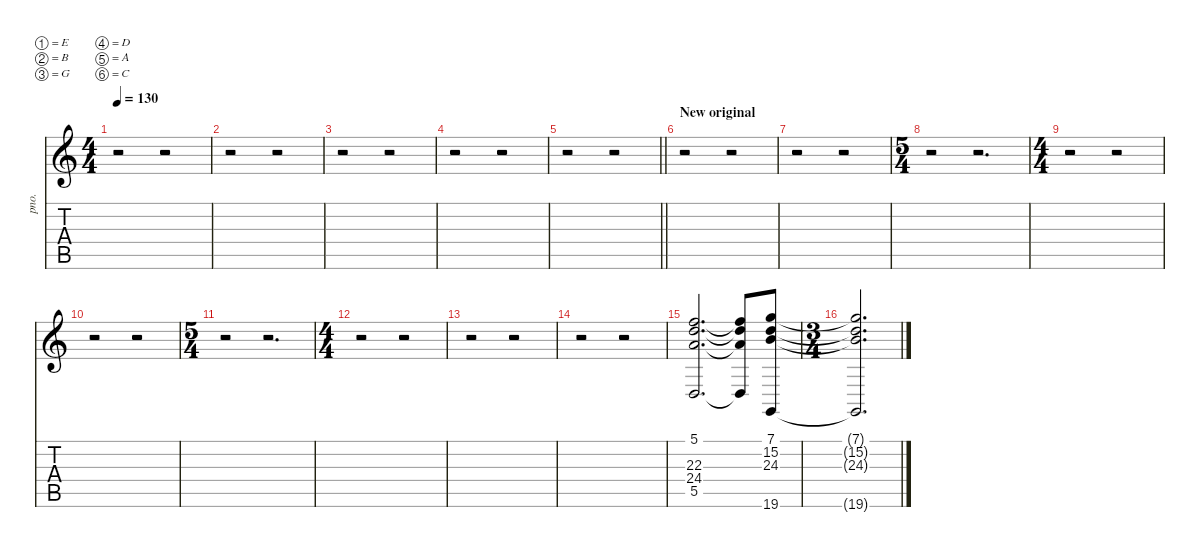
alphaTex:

\defaultSystemsLayout 4
\hideDynamics
\bracketExtendMode nobrackets
\track ("Reney" "pno.") {instrument brightacousticpiano}
\staff {score tabs}
\tuning (E4 B3 G3 D3 A2 C1)
\ts (4 4)
\tempo 130
\clef g2
\ks c
r.2{dy f beam Down} r.2{beam Down} |
r.2{beam Down} r.2{beam Down} |
r.2{beam Down} r.2{beam Down} |
r.2{beam Down} r.2{beam Down} |
\barLineRight lightlight
r.2{beam Down} r.2{beam Down} |
\section ("" "New original")
r.2{beam Down} r.2{beam Down} |
r.2{beam Down} r.2{beam Down} |
\ts (5 4)
\beaming (8 2 2 2 4)
r.2{beam Down} r.2{d beam Down} |
\ts (4 4)
\beaming (8 2 2 2 2)
r.2{beam Down} r.2{beam Down} |
r.2{beam Down} r.2{beam Down} |
\ts (5 4)
\beaming (8 2 2 2 4)
r.2{beam Down} r.2{d beam Down} |
\ts (4 4)
\beaming (8 2 2 2 2)
r.2{beam Down} r.2{beam Down} |
r.2{beam Down} r.2{beam Down} |
r.2{beam Down} r.2{beam Down} |
(5.1 22.3 24.4 5.5).2{d beam Up} (5.1{t} 22.3{t} 24.4{t} 5.5{t}).8{beam Up} (7.1 15.2 24.3 19.6).8{beam Up} |
\ts (3 4)
\beaming (8 2 2 2)
(7.1{t} 15.2{t} 24.3{t} 19.6{t}).2{d beam Up}
